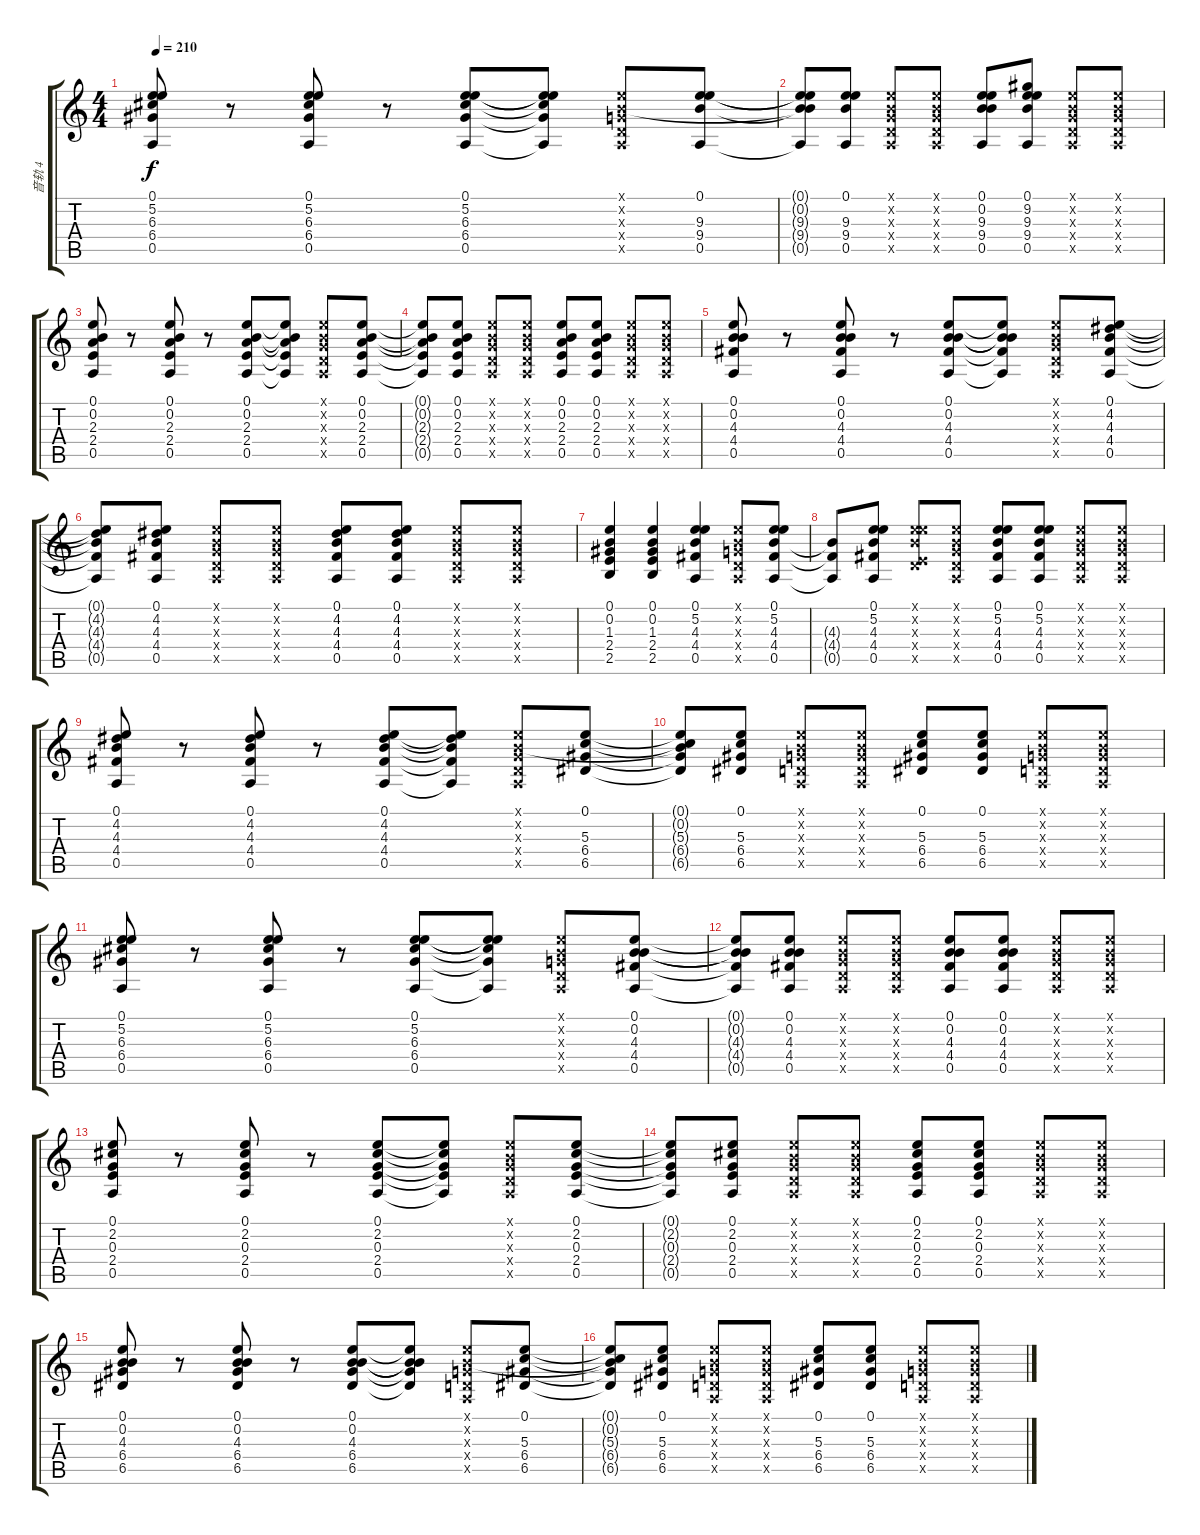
\track ("音轨 4" "音轨 4") {instrument overdrivenguitar}
\staff {score tabs}
\tuning (E4 B3 G3 D3 A2 E2) {hide}
\ts (4 4)
\tempo 210
\clef g2
\ks c
(0.1 5.2 6.3 6.4 0.5).8{dy f} r.8 (0.1 5.2 6.3 6.4 0.5).8 r.8 (0.1 5.2 6.3 6.4 0.5).8 (0.1{t} 5.2{t} 6.3{t} 6.4{t} 0.5{t}).8 (0.1{x} 0.2{x} 0.3{x} 0.4{x} 0.5{x}).8 (0.1 9.3 9.4 0.5).8 |
(0.1{t} 0.2{t} 9.3{t} 9.4{t} 0.5{t}).8 (0.1 9.3 9.4 0.5).8 (0.1{x} 0.2{x} 0.3{x} 0.4{x} 0.5{x}).8 (0.1{x} 0.2{x} 0.3{x} 0.4{x} 0.5{x}).8 (0.1 0.2 9.3 9.4 0.5).8 (0.1 9.2 9.3 9.4 0.5).8 (0.1{x} 0.2{x} 0.3{x} 0.4{x} 0.5{x}).8 (0.1{x} 0.2{x} 0.3{x} 0.4{x} 0.5{x}).8 |
(0.1 0.2 2.3 2.4 0.5).8 r.8 (0.1 0.2 2.3 2.4 0.5).8 r.8 (0.1 0.2 2.3 2.4 0.5).8 (0.1{t} 0.2{t} 2.3{t} 2.4{t} 0.5{t}).8 (0.1{x} 0.2{x} 0.3{x} 0.4{x} 0.5{x}).8 (0.1 0.2 2.3 2.4 0.5).8 |
(0.1{t} 0.2{t} 2.3{t} 2.4{t} 0.5{t}).8 (0.1 0.2 2.3 2.4 0.5).8 (0.1{x} 0.2{x} 0.3{x} 0.4{x} 0.5{x}).8 (0.1{x} 0.2{x} 0.3{x} 0.4{x} 0.5{x}).8 (0.1 0.2 2.3 2.4 0.5).8 (0.1 0.2 2.3 2.4 0.5).8 (0.1{x} 0.2{x} 0.3{x} 0.4{x} 0.5{x}).8 (0.1{x} 0.2{x} 0.3{x} 0.4{x} 0.5{x}).8 |
(0.1 0.2 4.3 4.4 0.5).8 r.8 (0.1 0.2 4.3 4.4 0.5).8 r.8 (0.1 0.2 4.3 4.4 0.5).8 (0.1{t} 0.2{t} 4.3{t} 4.4{t} 0.5{t}).8 (0.1{x} 0.2{x} 0.3{x} 0.4{x} 0.5{x}).8 (0.1 4.2 4.3 4.4 0.5).8 |
(0.1{t} 4.2{t} 4.3{t} 4.4{t} 0.5{t}).8 (0.1 4.2 4.3 4.4 0.5).8 (0.1{x} 0.2{x} 0.3{x} 0.4{x} 0.5{x}).8 (0.1{x} 0.2{x} 0.3{x} 0.4{x} 0.5{x}).8 (0.1 4.2 4.3 4.4 0.5).8 (0.1 4.2 4.3 4.4 0.5).8 (0.1{x} 0.2{x} 0.3{x} 0.4{x} 0.5{x}).8 (0.1{x} 0.2{x} 0.3{x} 0.4{x} 0.5{x}).8 |
(0.1 0.2 1.3 2.4 2.5).4 (0.1 0.2 1.3 2.4 2.5).4 (0.1 5.2 4.3 4.4 0.5).4 (0.1{x} 0.2{x} 0.3{x} 0.4{x} 0.5{x}).8 (0.1 5.2 4.3 4.4 0.5).8 |
(4.3{t} 4.4{t} 0.5{t}).8 (0.1 5.2 4.3 4.4 0.5).8 (0.1{x} 0.2{x} 9.3{x} 0.4{x} 7.5{x}).8 (0.1{x} 0.2{x} 0.3{x} 0.4{x} 0.5{x}).8 (0.1 5.2 4.3 4.4 0.5).8 (0.1 5.2 4.3 4.4 0.5).8 (0.1{x} 0.2{x} 0.3{x} 0.4{x} 0.5{x}).8 (0.1{x} 0.2{x} 0.3{x} 0.4{x} 0.5{x}).8 |
(0.1 4.2 4.3 4.4 0.5).8 r.8 (0.1 4.2 4.3 4.4 0.5).8 r.8 (0.1 4.2 4.3 4.4 0.5).8 (0.1{t} 4.2{t} 4.3{t} 4.4{t} 0.5{t}).8 (0.1{x} 0.2{x} 0.3{x} 0.4{x} 0.5{x}).8 (0.1 5.3 6.4 6.5).8 |
(0.1{t} 0.2{t} 5.3{t} 6.4{t} 6.5{t}).8 (0.1 5.3 6.4 6.5).8 (0.1{x} 0.2{x} 0.3{x} 0.4{x} 0.5{x}).8 (0.1{x} 0.2{x} 0.3{x} 0.4{x} 0.5{x}).8 (0.1 5.3 6.4 6.5).8 (0.1 5.3 6.4 6.5).8 (0.1{x} 0.2{x} 0.3{x} 0.4{x} 0.5{x}).8 (0.1{x} 0.2{x} 0.3{x} 0.4{x} 0.5{x}).8 |
(0.1 5.2 6.3 6.4 0.5).8 r.8 (0.1 5.2 6.3 6.4 0.5).8 r.8 (0.1 5.2 6.3 6.4 0.5).8 (0.1{t} 5.2{t} 6.3{t} 6.4{t} 0.5{t}).8 (0.1{x} 0.2{x} 0.3{x} 0.4{x} 0.5{x}).8 (0.1 0.2 4.3 4.4 0.5).8 |
(0.1{t} 0.2{t} 4.3{t} 4.4{t} 0.5{t}).8 (0.1 0.2 4.3 4.4 0.5).8 (0.1{x} 0.2{x} 0.3{x} 0.4{x} 0.5{x}).8 (0.1{x} 0.2{x} 0.3{x} 0.4{x} 0.5{x}).8 (0.1 0.2 4.3 4.4 0.5).8 (0.1 0.2 4.3 4.4 0.5).8 (0.1{x} 0.2{x} 0.3{x} 0.4{x} 0.5{x}).8 (0.1{x} 0.2{x} 0.3{x} 0.4{x} 0.5{x}).8 |
(0.1 2.2 0.3 2.4 0.5).8 r.8 (0.1 2.2 0.3 2.4 0.5).8 r.8 (0.1 2.2 0.3 2.4 0.5).8 (0.1{t} 2.2{t} 0.3{t} 2.4{t} 0.5{t}).8 (0.1{x} 0.2{x} 0.3{x} 0.4{x} 0.5{x}).8 (0.1 2.2 0.3 2.4 0.5).8 |
(0.1{t} 2.2{t} 0.3{t} 2.4{t} 0.5{t}).8 (0.1 2.2 0.3 2.4 0.5).8 (0.1{x} 0.2{x} 0.3{x} 0.4{x} 0.5{x}).8 (0.1{x} 0.2{x} 0.3{x} 0.4{x} 0.5{x}).8 (0.1 2.2 0.3 2.4 0.5).8 (0.1 2.2 0.3 2.4 0.5).8 (0.1{x} 0.2{x} 0.3{x} 0.4{x} 0.5{x}).8 (0.1{x} 0.2{x} 0.3{x} 0.4{x} 0.5{x}).8 |
(0.1 0.2 4.3 6.4 6.5).8 r.8 (0.1 0.2 4.3 6.4 6.5).8 r.8 (0.1 0.2 4.3 6.4 6.5).8 (0.1{t} 0.2{t} 4.3{t} 6.4{t} 6.5{t}).8 (0.1{x} 0.2{x} 0.3{x} 0.4{x} 0.5{x}).8 (0.1 5.3 6.4 6.5).8 |
(0.1{t} 0.2{t} 5.3{t} 6.4{t} 6.5{t}).8 (0.1 5.3 6.4 6.5).8 (0.1{x} 0.2{x} 0.3{x} 0.4{x} 0.5{x}).8 (0.1{x} 0.2{x} 0.3{x} 0.4{x} 0.5{x}).8 (0.1 5.3 6.4 6.5).8 (0.1 5.3 6.4 6.5).8 (0.1{x} 0.2{x} 0.3{x} 0.4{x} 0.5{x}).8 (0.1{x} 0.2{x} 0.3{x} 0.4{x} 0.5{x}).8
